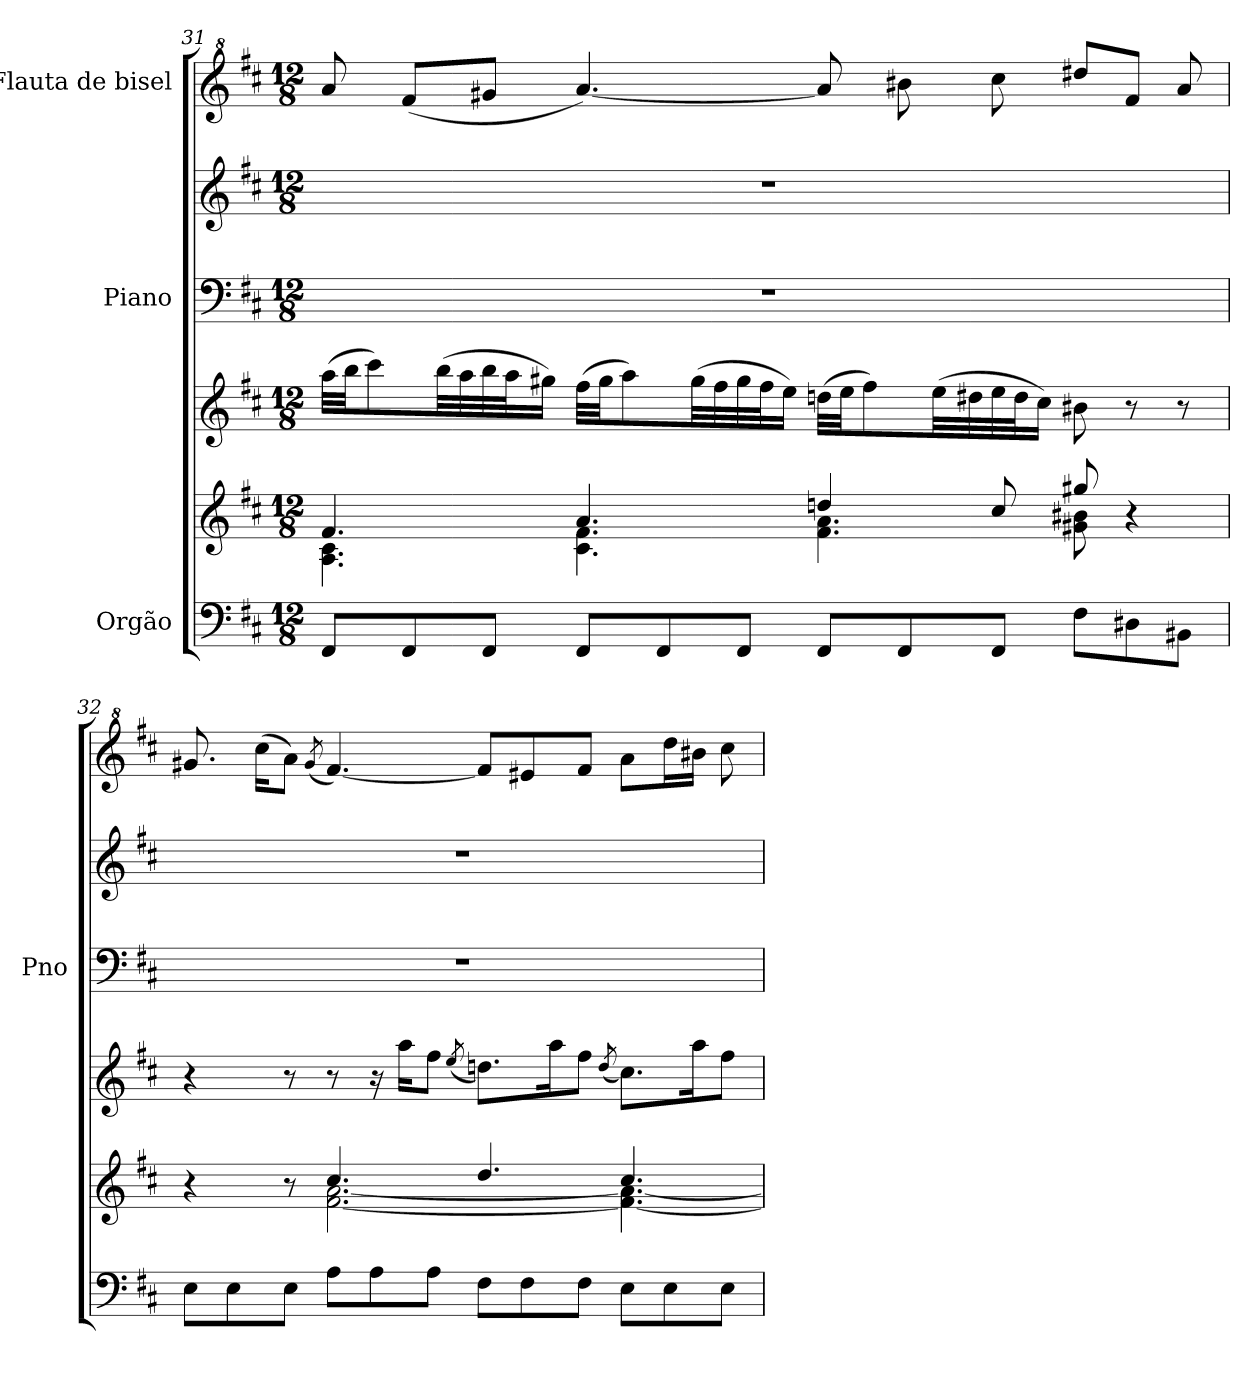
**kern	**kern	**kern	**kern	**kern	**kern
*part3	*part3	*part3	*part2	*part2	*part1
*staff6	*staff5	*staff4	*staff3	*staff2	*staff1
*I"Orgão	*	*	*I"Piano	*	*I"Flauta de bisel
*	*	*	*I'Pno	*	*
*clefF4	*clefG2	*clefG2	*clefF4	*clefG2	*clefG^2
*k[f#c#]	*k[f#c#]	*k[f#c#]	*k[f#c#]	*k[f#c#]	*k[f#c#]
*M12/8	*M12/8	*M12/8	*M12/8	*M12/8	*M12/8
=31	=31	=31	=31	=31	=31
*	*^	*	*	*	*
8FF#/L	4.f#/	4.A\ 4.c#\	(>32aa\LLL	1.r	1.r	8aa/
.	.	.	32bb\JJ	.	.	.
.	.	.	8ccc#\)	.	.	.
8FF#/	.	.	.	.	.	(<8ff#/L
.	.	.	(>32bb\LL	.	.	.
.	.	.	32aa\	.	.	.
8FF#/J	.	.	32bb\	.	.	8gg#X/J
.	.	.	32aa\J	.	.	.
.	.	.	16gg#X\JJ)	.	.	.
8FF#/L	4.a/	4.c#\ 4.f#\	(>32ff#\LLL	.	.	[4.aa/)
.	.	.	32gg#\JJ	.	.	.
.	.	.	8aa\)	.	.	.
8FF#/	.	.	.	.	.	.
.	.	.	(>32gg#\LL	.	.	.
.	.	.	32ff#\	.	.	.
8FF#/J	.	.	32gg#\	.	.	.
.	.	.	32ff#\J	.	.	.
.	.	.	16ee\JJ)	.	.	.
8FF#/L	4ddn/	4.f#\ 4.a\	(>32ddn\LLL	.	.	8aa/]
.	.	.	32ee\JJ	.	.	.
.	.	.	8ff#\)	.	.	.
8FF#/	.	.	.	.	.	8bb#X\
.	.	.	(>32ee\LL	.	.	.
.	.	.	32dd#X\	.	.	.
8FF#/J	8cc#/	.	32ee\	.	.	8ccc#\
.	.	.	32dd#\J	.	.	.
.	.	.	16cc#\JJ)	.	.	.
8F#\L	8gg#X/	8g#X\ 8b#X\	8b#X\	.	.	8ddd#X/L
8D#X\	4r	4ryy	8r	.	.	8ff#/J
8BB#X\J	.	.	8r	.	.	8aa/
!!LO:LB:g=z
=32	=32	=32	=32	=32	=32	=32
8E\L	4r	4.ryy	4r	1.r	1.r	8.gg#X/
8E\	.	.	.	.	.	.
.	.	.	.	.	.	(>16ccc#\KL
8E\J	8r	.	8r	.	.	8aa\J)
.	.	.	.	.	.	(<8qgg#/
8A\L	4.cc#/	[2.f#\ [2.a\	8r	.	.	[4.ff#/)
8A\	.	.	16r	.	.	.
.	.	.	16aa\KL	.	.	.
8A\J	.	.	8ff#\J	.	.	.
.	.	.	(<8qee/	.	.	.
8F#\L	4.dd/	.	8.ddn\L)	.	.	8ff#/L]
8F#\	.	.	.	.	.	8ee#X/
.	.	.	16aa\K	.	.	.
8F#\J	.	.	8ff#\J	.	.	8ff#/J
.	.	.	(<8qdd/	.	.	.
8E\L	4.cc#/	4.f#\_ 4.a\_	8.cc#\L)	.	.	8aa\L
8E\	.	.	.	.	.	16ddd\L
.	.	.	16aa\K	.	.	16bb#X\JJ
8E\J	.	.	8ff#\J	.	.	8ccc#\
*	*v	*v	*	*	*	*
=	=	=	=	=	=
*-	*-	*-	*-	*-	*-
